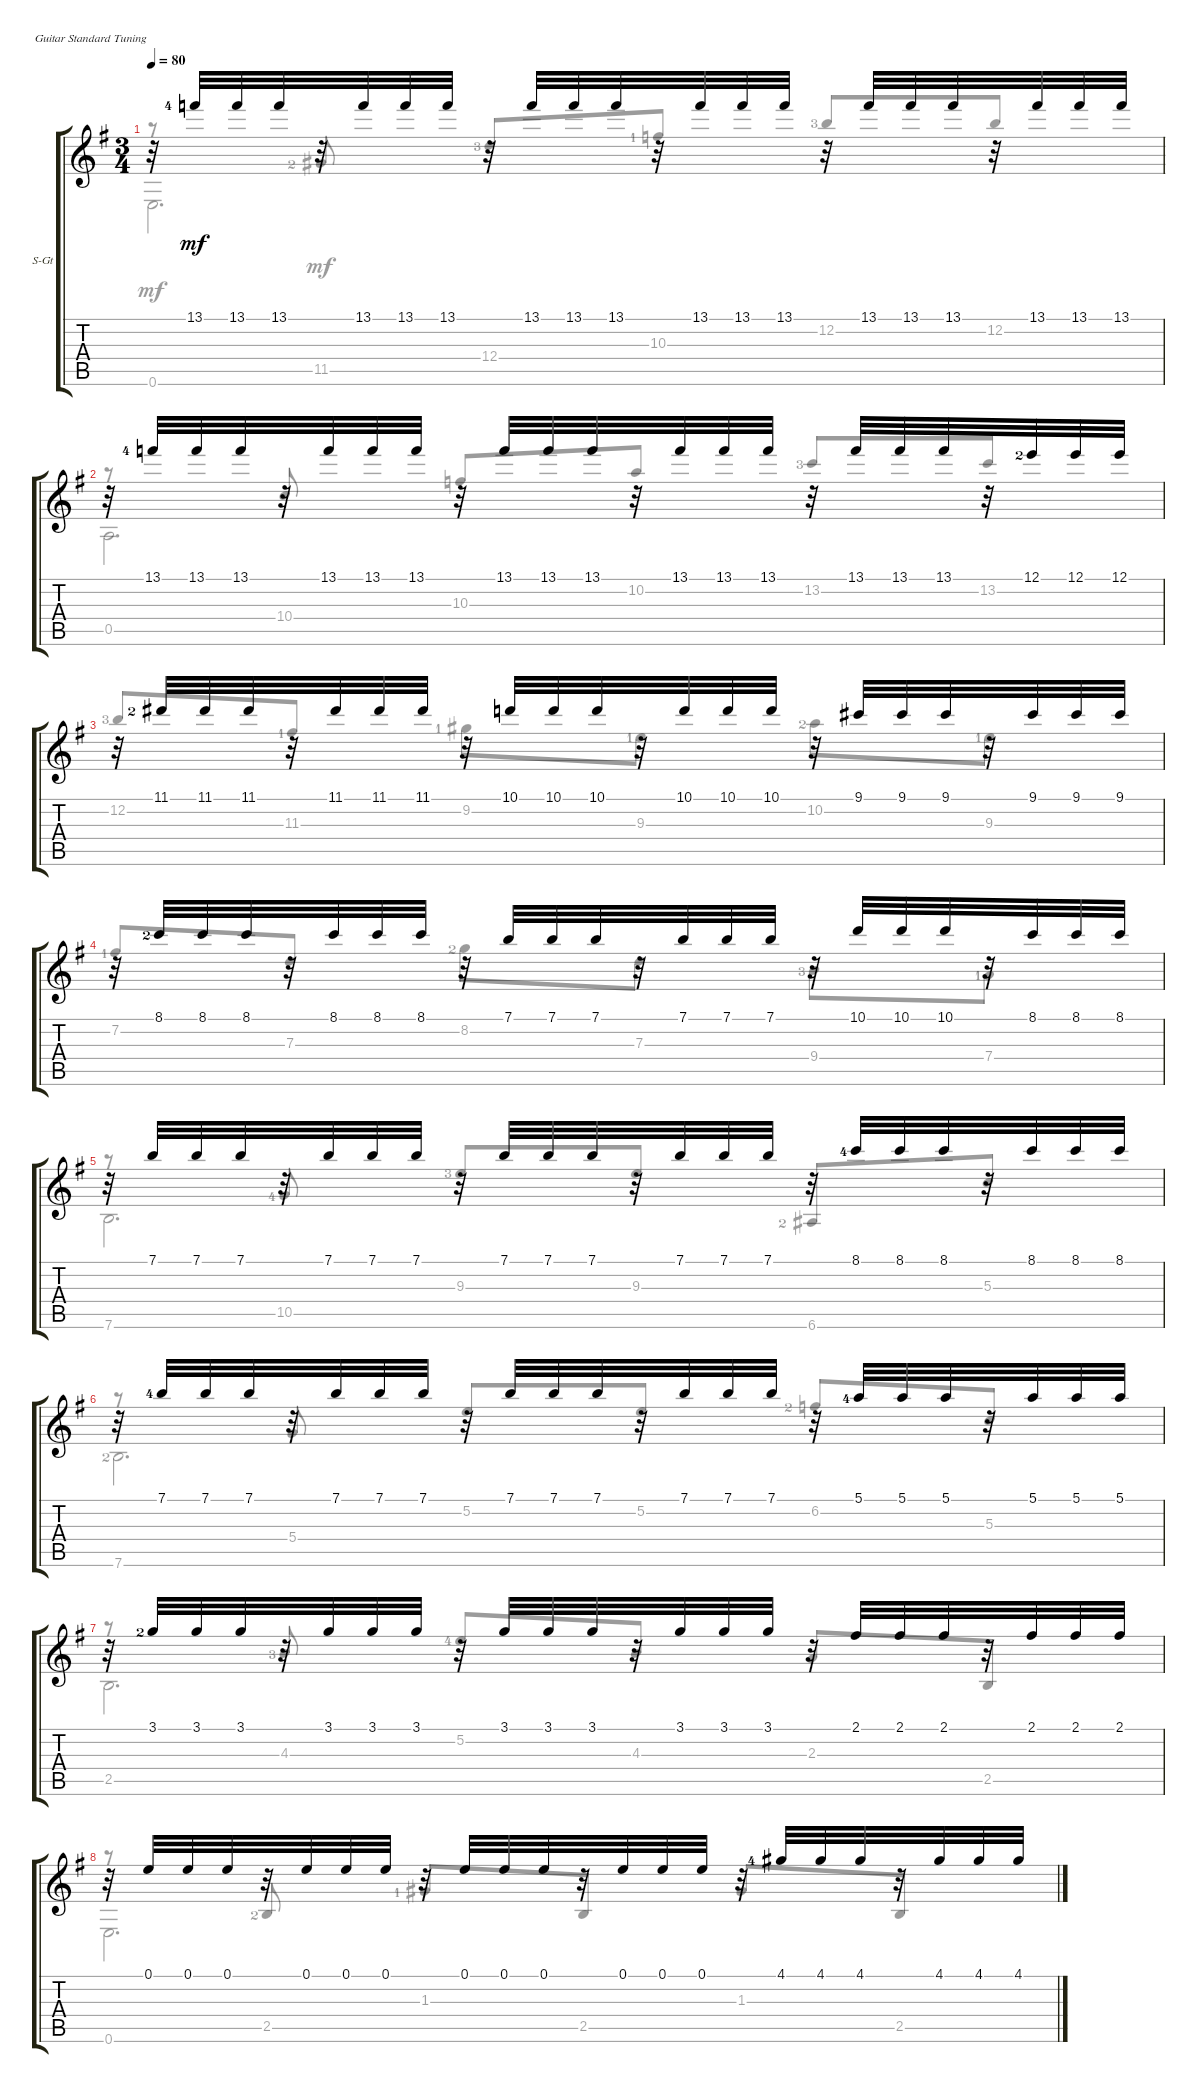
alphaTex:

\defaultSystemsLayout 4
\bracketExtendMode groupsimilarinstruments
\firstSystemTrackNameOrientation horizontal
\otherSystemsTrackNameOrientation horizontal
\track ("Steel Guitar" "S-Gt") {instrument acousticguitarsteel}
\staff {score tabs}
\tuning (E4 B3 G3 D3 A2 E2)
\voice
\ts (3 4)
\tempo 80
\clef g2
\scale
1.05549
\ks eminor
r.32{dy mf} 13.1{lf 5}.32 13.1.32 13.1.32 r.32 13.1.32 13.1.32 13.1.32 r.32 13.1.32 13.1.32 13.1.32 r.32 13.1.32 13.1.32 13.1.32 r.32 13.1.32 13.1.32 13.1.32 r.32 13.1.32 13.1.32 13.1.32 |
\scale
0.944515 r.32 13.1{lf 5}.32 13.1.32 13.1.32 r.32 13.1.32 13.1.32 13.1.32 r.32 13.1.32 13.1.32 13.1.32 r.32 13.1.32 13.1.32 13.1.32 r.32 13.1.32 13.1.32 13.1.32 r.32 12.1{lf 3}.32 12.1.32 12.1.32 |
\scale
1.05549 r.32 11.1{lf 3}.32 11.1.32 11.1.32 r.32 11.1.32 11.1.32 11.1.32 r.32 10.1.32 10.1.32 10.1.32 r.32 10.1.32 10.1.32 10.1.32 r.32 9.1.32 9.1.32 9.1.32 r.32 9.1.32 9.1.32 9.1.32 |
\scale
0.944515 r.32 8.1{lf 3}.32 8.1.32 8.1.32 r.32 8.1.32 8.1.32 8.1.32 r.32 7.1.32 7.1.32 7.1.32 r.32 7.1.32 7.1.32 7.1.32 r.32 10.1.32 10.1.32 10.1.32 r.32 8.1.32 8.1.32 8.1.32 |
\scale
1.05549 r.32 7.1.32 7.1.32 7.1.32 r.32 7.1.32 7.1.32 7.1.32 r.32 7.1.32 7.1.32 7.1.32 r.32 7.1.32 7.1.32 7.1.32 r.32 8.1{lf 5}.32 8.1.32 8.1.32 r.32 8.1.32 8.1.32 8.1.32 |
\scale
0.944515 r.32 7.1{lf 5}.32 7.1.32 7.1.32 r.32 7.1.32 7.1.32 7.1.32 r.32 7.1.32 7.1.32 7.1.32 r.32 7.1.32 7.1.32 7.1.32 r.32 5.1{lf 5}.32 5.1.32 5.1.32 r.32 5.1.32 5.1.32 5.1.32 |
\scale
1.05549 r.32 3.1{lf 3}.32 3.1.32 3.1.32 r.32 3.1.32 3.1.32 3.1.32 r.32 3.1.32 3.1.32 3.1.32 r.32 3.1.32 3.1.32 3.1.32 r.32 2.1.32 2.1.32 2.1.32 r.32 2.1.32 2.1.32 2.1.32 |
\scale
0.944515 r.32 0.1.32 0.1.32 0.1.32 r.32 0.1.32 0.1.32 0.1.32 r.32 0.1.32 0.1.32 0.1.32 r.32 0.1.32 0.1.32 0.1.32 r.32 4.1{lf 5}.32 4.1.32 4.1.32 r.32 4.1.32 4.1.32 4.1.32
\voice
\clef g2
\ottava regular
\simile none
\scale
1.05549
\ks eminor
r.8{dy mf beam invert} 11.5{lf 3}.8{beam invert} 12.4{lf 4}.8{beam invert} 10.3{lf 2}.8 12.2{lf 4}.8{beam invert} 12.2.8 |
\scale
0.944515 r.8{beam invert} 10.4.8{beam invert} 10.3.8{beam invert} 10.2.8 13.2{lf 4}.8{beam invert} 13.2.8 |
\scale
1.05549 12.2{lf 4}.8{beam invert} 11.3{lf 2}.8{beam invert} 9.2{lf 2}.8 9.3{lf 2}.8 10.2{lf 3}.8 9.3{lf 2}.8 |
\scale
0.944515 7.2{lf 2}.8{beam invert} 7.3.8{beam invert} 8.2{lf 3}.8 7.3.8 9.4{lf 4}.8 7.4{lf 2}.8 |
\scale
1.05549 r.8{beam invert} 10.5{lf 5}.8{beam invert} 9.3{lf 4}.8{beam invert} 9.3.8 6.6{lf 3}.8{beam invert} 5.3.8 |
\scale
0.944515 r.8{beam invert} 5.4.8{beam invert} 5.2.8{beam invert} 5.2.8 6.2{lf 3}.8{beam invert} 5.3.8 |
\scale
1.05549 r.8{beam invert} 4.3{lf 4}.8{beam invert} 5.2{lf 5}.8{beam invert} 4.3.8 2.3.8{beam invert} 2.5.8 |
\scale
0.944515 r.8{beam invert} 2.5{lf 3}.8{beam invert} 1.3{lf 2}.8{beam invert} 2.5.8 1.3.8{beam invert} 2.5.8
\voice
\clef g2
\ottava regular
\simile none
\scale
1.05549
\ks eminor
0.6.2{d dy mf} |
\scale
0.944515 0.5.2{d} |
\scale
1.05549 |
\scale
0.944515 |
\scale
1.05549 7.6.2{d} |
\scale
0.944515 7.6{lf 3}.2{d} |
\scale
1.05549 2.5.2{d} |
\scale
0.944515 0.6.2{d}
